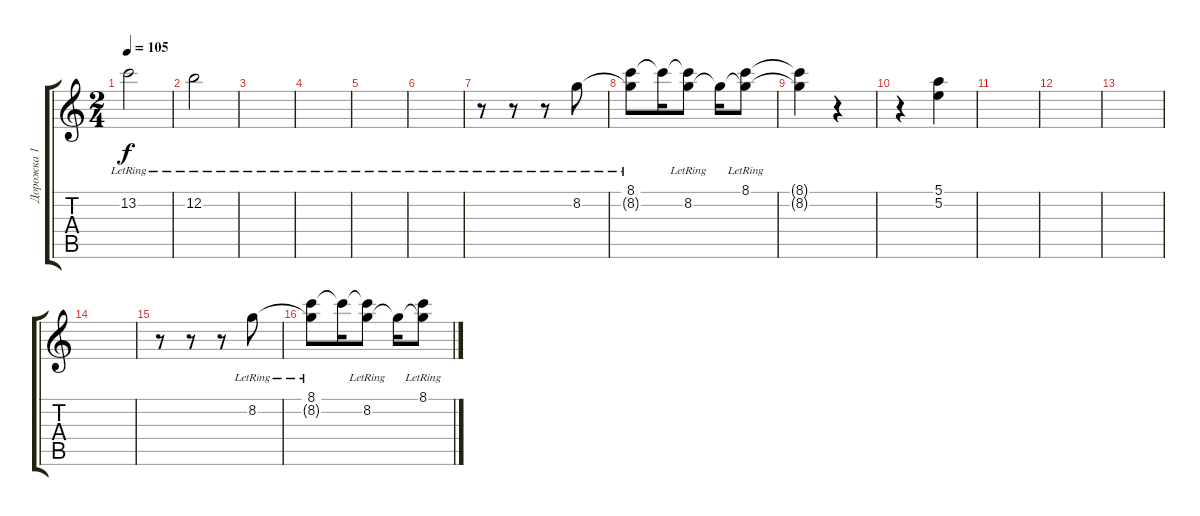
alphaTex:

\track ("Дорожка 1" "Дорожка 1") {instrument distortionguitar}
\staff {score tabs}
\tuning (E4 B3 G3 D3 A2 E2) {hide}
\ts (2 4)
\tempo 105
\clef g2
\ks c
13.2{lr}.2{dy f} |
12.2{lr}.2 |
|
|
|
|
r.8 r.8 r.8 8.2{lr}.8 |
(8.1{lr} 8.2{t}).8 8.1{t}.16 (8.1{t} 8.2{lr}).8 8.2{t}.16 (8.1{lr} 8.2{t}).8 |
(8.1{t} 8.2{t}).4 r.4 |
r.4 (5.1 5.2).4 |
|
|
|
|
r.8 r.8 r.8 8.2{lr}.8 |
(8.1{lr} 8.2{t}).8 8.1{t}.16 (8.1{t} 8.2{lr}).8 8.2{t}.16 (8.1{lr} 8.2{t}).8
